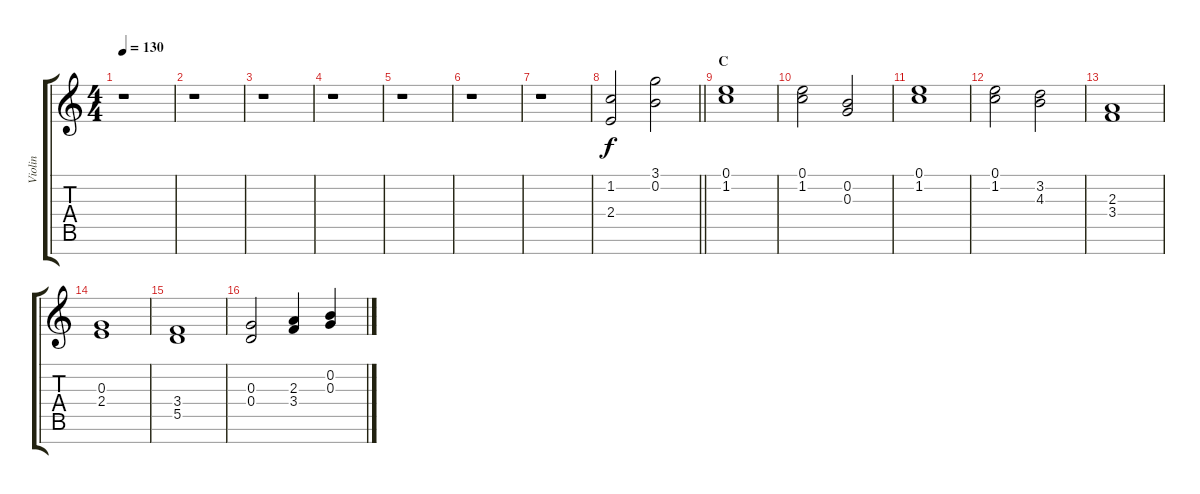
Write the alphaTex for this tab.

\track ("Violin" "Violin") {instrument violin}
\staff {score tabs}
\tuning (E5 B4 G4 D4 A3 E3 B2) {hide}
\ts (4 4)
\tempo 130
\clef g2
\ks c
r.1{dy f} |
r.1 |
r.1 |
r.1 |
r.1 |
r.1 |
r.1 |
\barLineRight lightlight
(1.2 2.4).2 (3.1 0.2).2 |
\section ("" "C")
(0.1 1.2).1 |
(0.1 1.2).2 (0.2 0.3).2 |
(0.1 1.2).1 |
(0.1 1.2).2 (3.2 4.3).2 |
(2.3 3.4).1 |
(0.3 2.4).1 |
(3.4 5.5).1 |
(0.3 0.4).2 (2.3 3.4).4 (0.2 0.3).4
